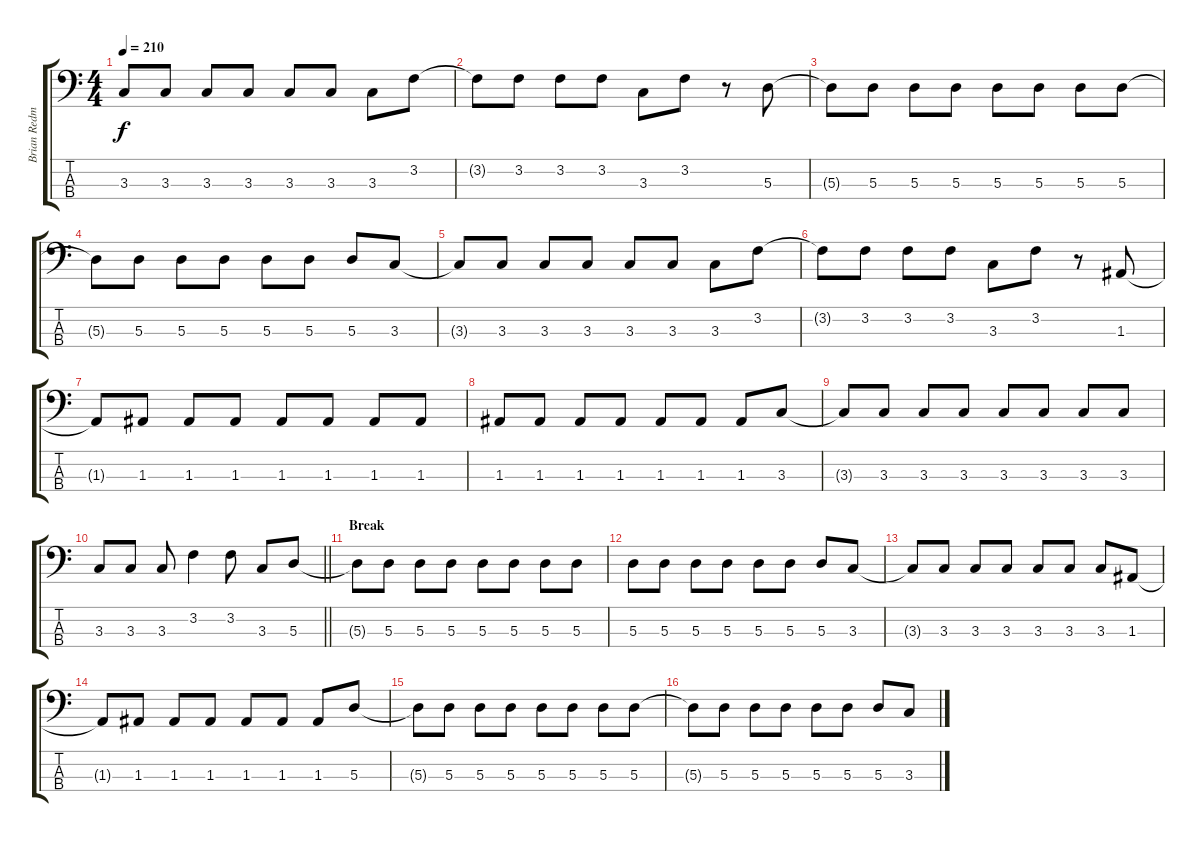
\track ("Brian Redman" "Brian Redm") {instrument electricbassfinger}
\staff {score tabs}
\tuning (G2 D2 A1 E1) {hide}
\ts (4 4)
\tempo 210
\clef f4
\ks c
3.3{t}.8{dy f} 3.3.8 3.3.8 3.3.8 3.3.8 3.3.8 3.3.8 3.2.8 |
3.2{t}.8 3.2.8 3.2.8 3.2.8 3.3.8 3.2.8 r.8 5.3.8 |
5.3{t}.8 5.3.8 5.3.8 5.3.8 5.3.8 5.3.8 5.3.8 5.3.8 |
5.3{t}.8 5.3.8 5.3.8 5.3.8 5.3.8 5.3.8 5.3.8 3.3.8 |
3.3{t}.8 3.3.8 3.3.8 3.3.8 3.3.8 3.3.8 3.3.8 3.2.8 |
3.2{t}.8 3.2.8 3.2.8 3.2.8 3.3.8 3.2.8 r.8 1.3.8 |
1.3{t}.8 1.3.8 1.3.8 1.3.8 1.3.8 1.3.8 1.3.8 1.3.8 |
1.3.8 1.3.8 1.3.8 1.3.8 1.3.8 1.3.8 1.3.8 3.3.8 |
3.3{t}.8 3.3.8 3.3.8 3.3.8 3.3.8 3.3.8 3.3.8 3.3.8 |
\barLineRight lightlight
3.3.8 3.3.8 3.3.8 3.2.4 3.2.8 3.3.8 5.3.8 |
\section ("" "Break")
5.3{t}.8 5.3.8 5.3.8 5.3.8 5.3.8 5.3.8 5.3.8 5.3.8 |
5.3.8 5.3.8 5.3.8 5.3.8 5.3.8 5.3.8 5.3.8 3.3.8 |
3.3{t}.8 3.3.8 3.3.8 3.3.8 3.3.8 3.3.8 3.3.8 1.3.8 |
1.3{t}.8 1.3.8 1.3.8 1.3.8 1.3.8 1.3.8 1.3.8 5.3.8 |
5.3{t}.8 5.3.8 5.3.8 5.3.8 5.3.8 5.3.8 5.3.8 5.3.8 |
5.3{t}.8 5.3.8 5.3.8 5.3.8 5.3.8 5.3.8 5.3.8 3.3.8
